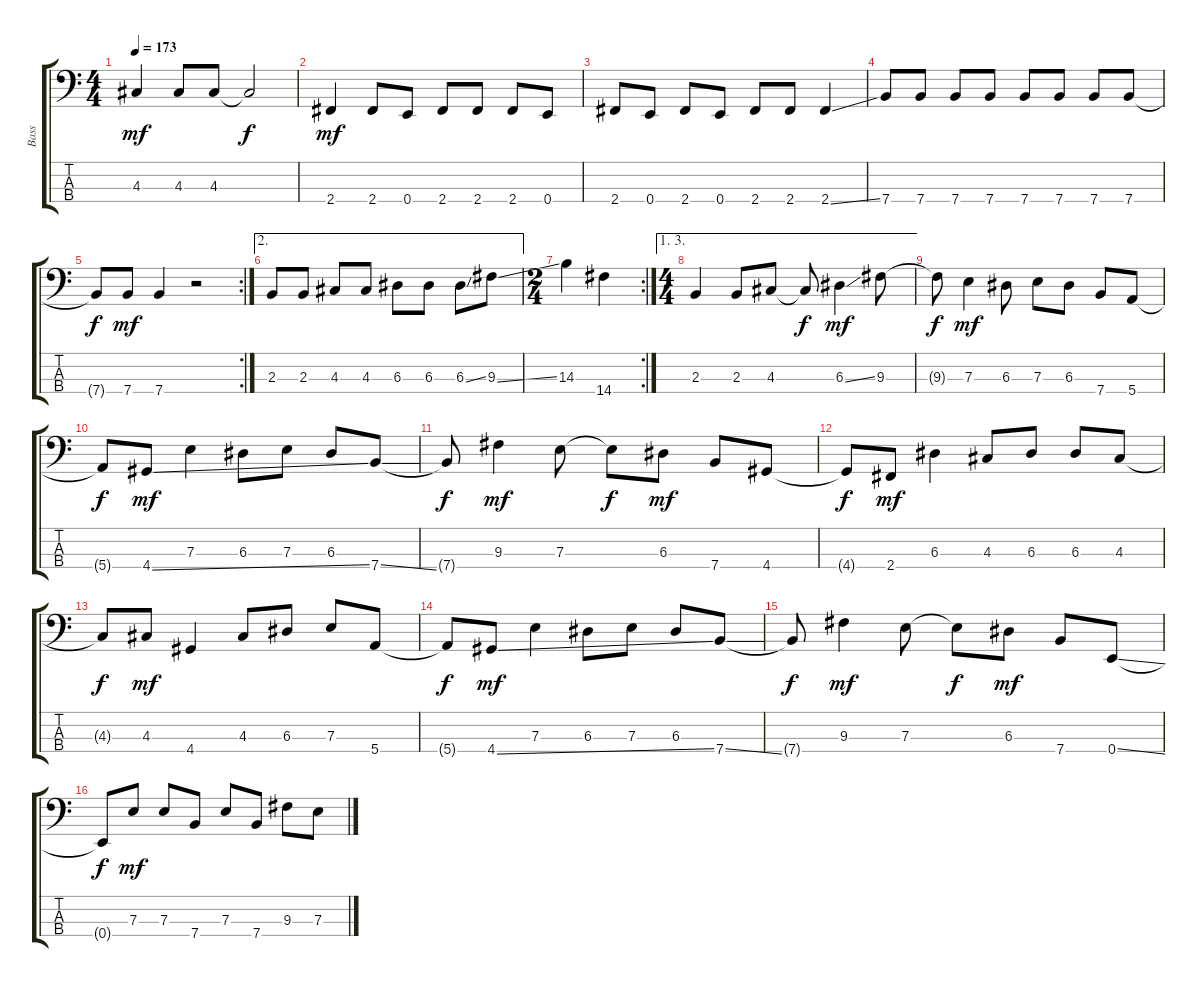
\track ("Bass" "Bass") {instrument electricbassfinger}
\staff {score tabs}
\tuning (G2 D2 A1 E1) {hide}
\ts (4 4)
\tempo 173
\clef f4
\ks c
4.3.4{dy mf} 4.3.8 4.3.8 4.3{t}.2{dy f} |
2.4.4{dy mf} 2.4.8 0.4.8 2.4.8 2.4.8 2.4.8 0.4.8 |
2.4.8 0.4.8 2.4.8 0.4.8 2.4.8 2.4.8 2.4{ss}.4 |
7.4.8 7.4.8 7.4.8 7.4.8 7.4.8 7.4.8 7.4.8 7.4.8 |
\rc 2
7.4{t}.8{dy f} 7.4.8{dy mf} 7.4.4 r.2 |
\ae 2
2.3.8 2.3.8 4.3.8 4.3.8 6.3.8 6.3.8 6.3{ss}.8 9.3{ss}.8 |
\rc 2
\ts (2 4)
14.3.4 14.4.4 |
\ae (1 3)
\ts (4 4)
2.3.4 2.3.8 4.3.8 4.3{t}.8{dy f} 6.3{ss}.4{dy mf} 9.3.8 |
9.3{t}.8{dy f} 7.3.4{dy mf} 6.3.8 7.3.8 6.3.8 7.4.8 5.4.8 |
5.4{t}.8{dy f} 4.4{ss}.8{dy mf} 7.3.4 6.3.8 7.3.8 6.3.8 7.4{ss}.8 |
7.4{t}.8{dy f} 9.3.4{dy mf} 7.3.8 7.3{t}.8{dy f} 6.3.8{dy mf} 7.4.8 4.4.8 |
4.4{t}.8{dy f} 2.4.8{dy mf} 6.3.4 4.3.8 6.3.8 6.3.8 4.3.8 |
4.3{t}.8{dy f} 4.3.8{dy mf} 4.4.4 4.3.8 6.3.8 7.3.8 5.4.8 |
5.4{t}.8{dy f} 4.4{ss}.8{dy mf} 7.3.4 6.3.8 7.3.8 6.3.8 7.4{ss}.8 |
7.4{t}.8{dy f} 9.3.4{dy mf} 7.3.8 7.3{t}.8{dy f} 6.3.8{dy mf} 7.4.8 0.4{ss}.8 |
0.4{t}.8{dy f} 7.3.8{dy mf} 7.3.8 7.4.8 7.3.8 7.4.8 9.3.8 7.3.8
